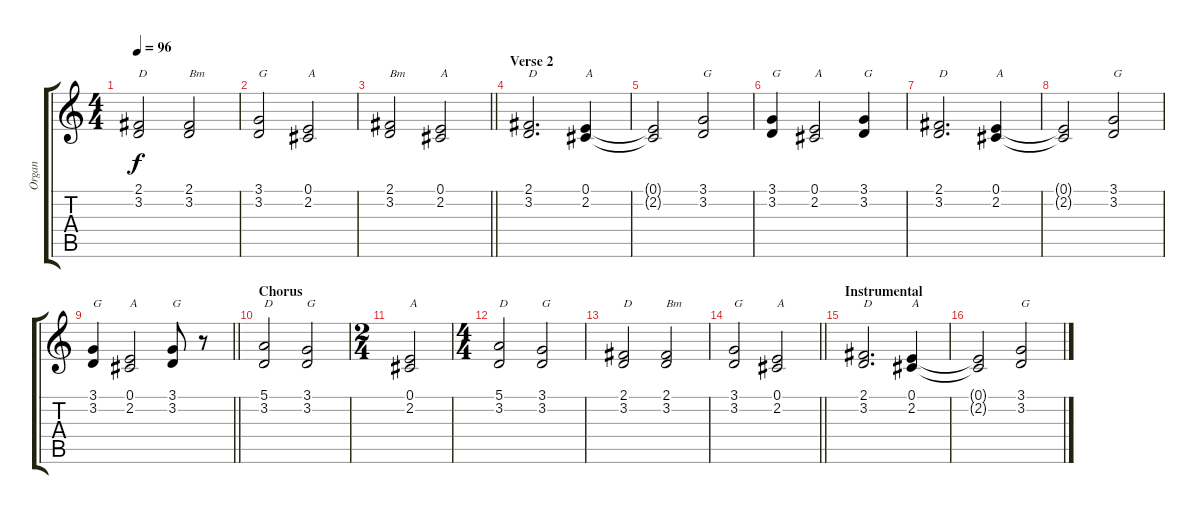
\track ("Organ" "Organ") {instrument percussiveorgan}
\staff {score tabs}
\tuning (E4 B3 G3 D3 A2 E2) {hide}
\ts (4 4)
\tempo 96
\clef g2
\ks c
(2.1 3.2).2{txt "D" dy f} (2.1 3.2).2{txt "Bm"} |
(3.1 3.2).2{txt "G"} (0.1 2.2).2{txt "A"} |
\barLineRight lightlight
(2.1 3.2).2{txt "Bm"} (0.1 2.2).2{txt "A"} |
\section ("" "Verse 2")
(2.1 3.2).2{d txt "D"} (0.1 2.2).4{txt "A"} |
(0.1{t} 2.2{t}).2 (3.1 3.2).2{txt "G"} |
(3.1 3.2).4{txt "G"} (0.1 2.2).2{txt "A"} (3.1 3.2).4{txt "G"} |
(2.1 3.2).2{d txt "D"} (0.1 2.2).4{txt "A"} |
(0.1{t} 2.2{t}).2 (3.1 3.2).2{txt "G"} |
\barLineRight lightlight
(3.1 3.2).4{txt "G"} (0.1 2.2).2{txt "A"} (3.1 3.2).8{txt "G"} r.8 |
\section ("" "Chorus")
(5.1 3.2).2{txt "D"} (3.1 3.2).2{txt "G"} |
\ts (2 4)
(0.1 2.2).2{txt "A"} |
\ts (4 4)
(5.1 3.2).2{txt "D"} (3.1 3.2).2{txt "G"} |
(2.1 3.2).2{txt "D"} (2.1 3.2).2{txt "Bm"} |
\barLineRight lightlight
(3.1 3.2).2{txt "G"} (0.1 2.2).2{txt "A"} |
\section ("" "Instrumental")
(2.1 3.2).2{d txt "D"} (0.1 2.2).4{txt "A"} |
(0.1{t} 2.2{t}).2 (3.1 3.2).2{txt "G"}
